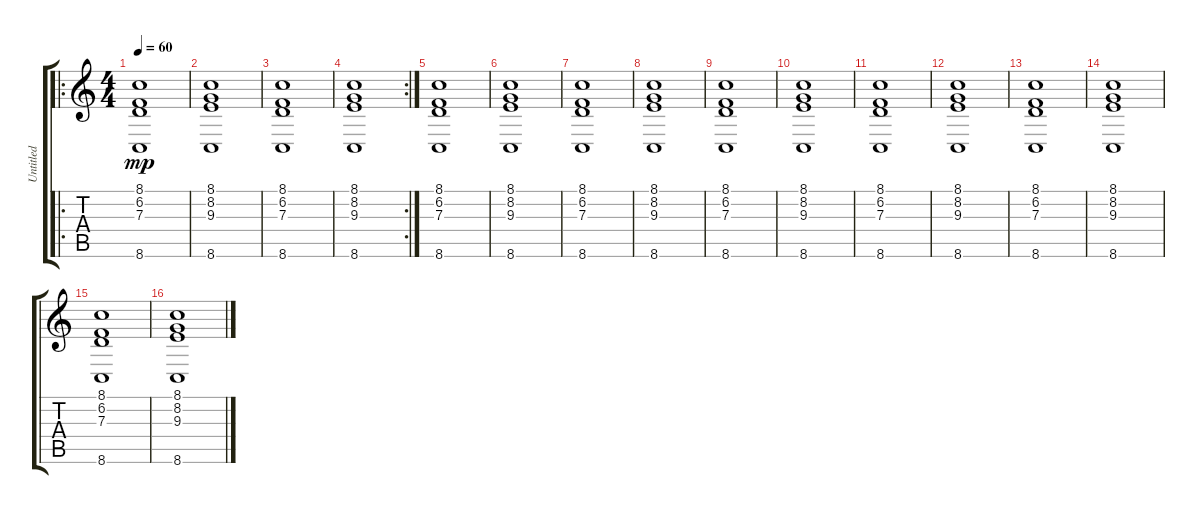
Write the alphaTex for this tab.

\track ("Untitled" "Untitled") {instrument churchorgan}
\staff {score tabs}
\tuning (E4 B3 G3 D3 A2 E2) {hide}
\ro
\ts (4 4)
\tempo 60
\clef g2
\ks c
(8.1 6.2 7.3 8.6).1{dy mp instrument churchorgan} |
(8.1 8.2 9.3 8.6).1 |
(8.1 6.2 7.3 8.6).1 |
\rc 2
(8.1 8.2 9.3 8.6).1 |
(8.1 6.2 7.3 8.6).1 |
(8.1 8.2 9.3 8.6).1 |
(8.1 6.2 7.3 8.6).1 |
(8.1 8.2 9.3 8.6).1 |
(8.1 6.2 7.3 8.6).1 |
(8.1 8.2 9.3 8.6).1 |
(8.1 6.2 7.3 8.6).1 |
(8.1 8.2 9.3 8.6).1 |
(8.1 6.2 7.3 8.6).1 |
(8.1 8.2 9.3 8.6).1 |
(8.1 6.2 7.3 8.6).1 |
(8.1 8.2 9.3 8.6).1
